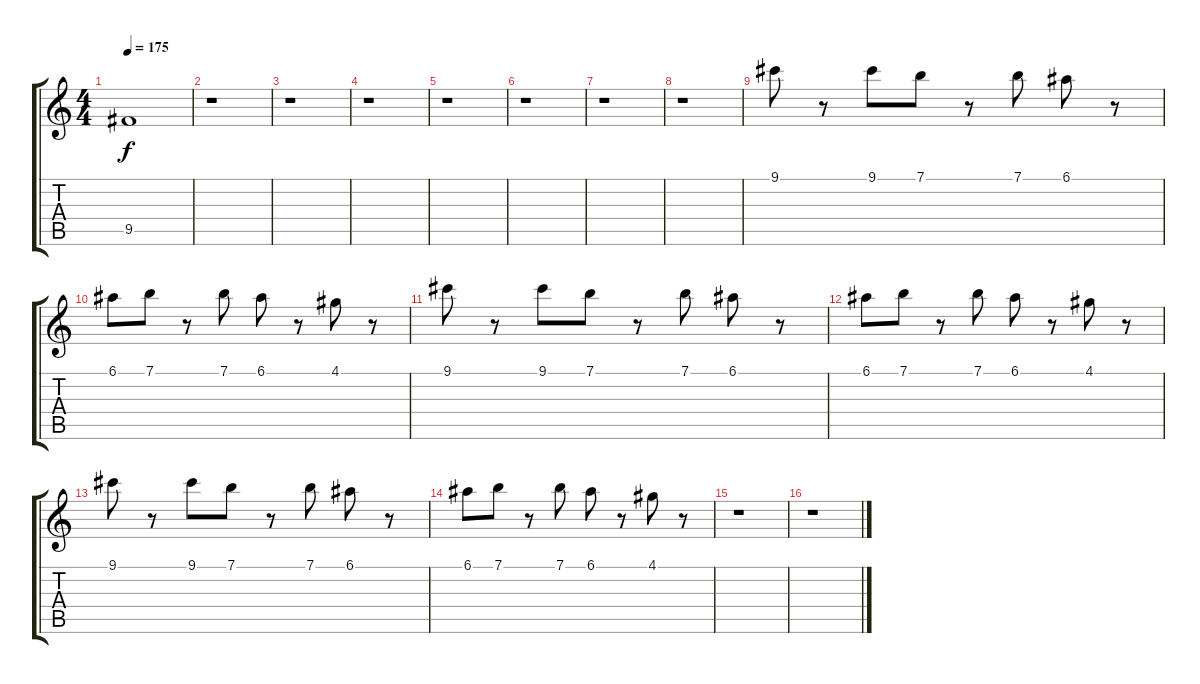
\track "" {instrument acousticguitarsteel}
\staff {score tabs}
\tuning (E4 B3 G3 D3 A2 E2) {hide}
\ts (4 4)
\tempo 175
\clef g2
\ks c
9.5.1{dy f} |
r.1 |
r.1 |
r.1 |
r.1 |
r.1 |
r.1 |
r.1 |
9.1.8 r.8 9.1.8 7.1.8 r.8 7.1.8 6.1.8 r.8 |
6.1.8 7.1.8 r.8 7.1.8 6.1.8 r.8 4.1.8 r.8 |
9.1.8 r.8 9.1.8 7.1.8 r.8 7.1.8 6.1.8 r.8 |
6.1.8 7.1.8 r.8 7.1.8 6.1.8 r.8 4.1.8 r.8 |
9.1.8 r.8 9.1.8 7.1.8 r.8 7.1.8 6.1.8 r.8 |
6.1.8 7.1.8 r.8 7.1.8 6.1.8 r.8 4.1.8 r.8 |
r.1 |
r.1
